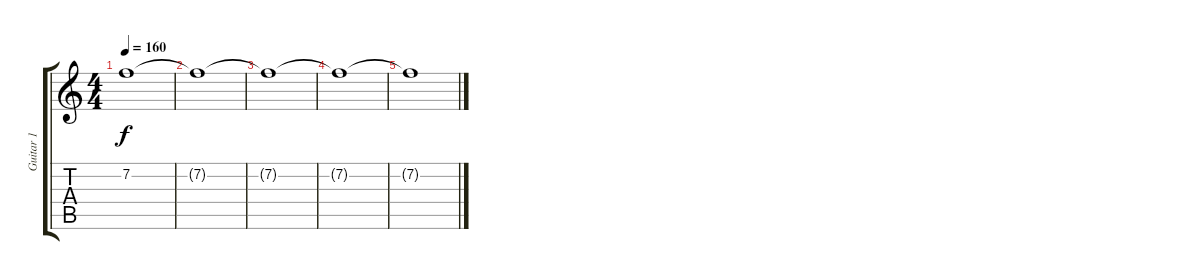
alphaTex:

\track ("Guitar 1" "Guitar 1") {instrument distortionguitar}
\staff {score tabs}
\tuning (Eb4 Bb3 Gb3 Db3 Ab2 Eb2) {hide}
\ts (4 4)
\tempo 160
\clef g2
\ks c
7.2{t}.1{dy f} |
7.2{t}.1 |
7.2{t}.1 |
7.2{t}.1 |
7.2{t}.1
